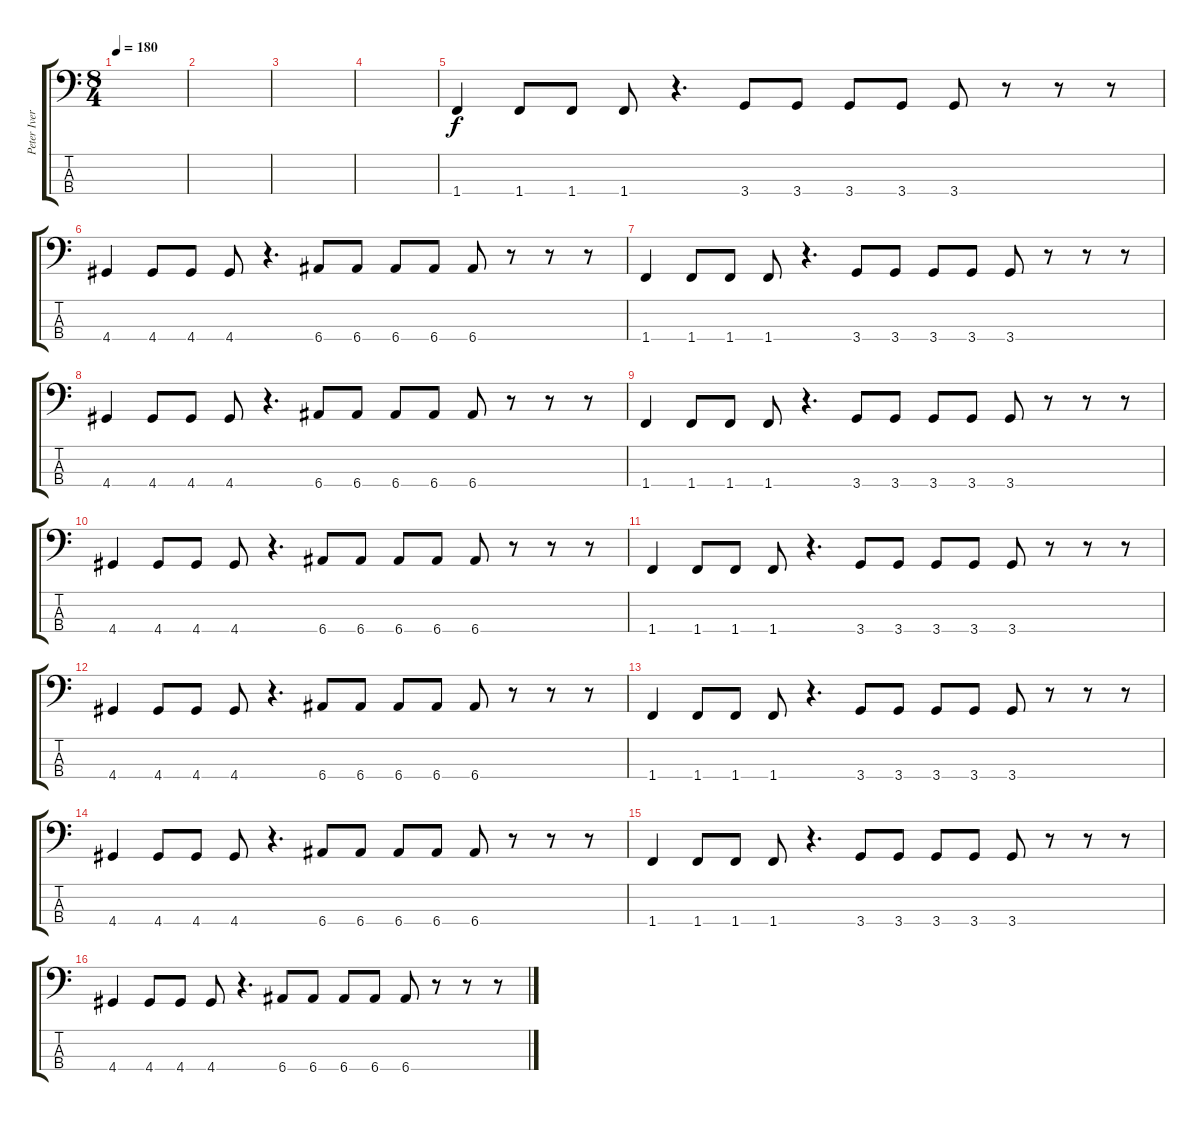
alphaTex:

\track ("Peter Ivers" "Peter Iver") {instrument electricbassfinger}
\staff {score tabs}
\tuning (G2 D2 A1 E1) {hide}
\ts (8 4)
\tempo 180
\clef f4
\ks c
|
|
|
|
1.4.4 1.4.8 1.4.8 1.4.8 r.4{d} 3.4.8 3.4.8 3.4.8 3.4.8 3.4.8 r.8 r.8 r.8 |
4.4.4 4.4.8 4.4.8 4.4.8 r.4{d} 6.4.8 6.4.8 6.4.8 6.4.8 6.4.8 r.8 r.8 r.8 |
1.4.4 1.4.8 1.4.8 1.4.8 r.4{d} 3.4.8 3.4.8 3.4.8 3.4.8 3.4.8 r.8 r.8 r.8 |
4.4.4 4.4.8 4.4.8 4.4.8 r.4{d} 6.4.8 6.4.8 6.4.8 6.4.8 6.4.8 r.8 r.8 r.8 |
1.4.4 1.4.8 1.4.8 1.4.8 r.4{d} 3.4.8 3.4.8 3.4.8 3.4.8 3.4.8 r.8 r.8 r.8 |
4.4.4 4.4.8 4.4.8 4.4.8 r.4{d} 6.4.8 6.4.8 6.4.8 6.4.8 6.4.8 r.8 r.8 r.8 |
1.4.4 1.4.8 1.4.8 1.4.8 r.4{d} 3.4.8 3.4.8 3.4.8 3.4.8 3.4.8 r.8 r.8 r.8 |
4.4.4 4.4.8 4.4.8 4.4.8 r.4{d} 6.4.8 6.4.8 6.4.8 6.4.8 6.4.8 r.8 r.8 r.8 |
1.4.4 1.4.8 1.4.8 1.4.8 r.4{d} 3.4.8 3.4.8 3.4.8 3.4.8 3.4.8 r.8 r.8 r.8 |
4.4.4 4.4.8 4.4.8 4.4.8 r.4{d} 6.4.8 6.4.8 6.4.8 6.4.8 6.4.8 r.8 r.8 r.8 |
1.4.4 1.4.8 1.4.8 1.4.8 r.4{d} 3.4.8 3.4.8 3.4.8 3.4.8 3.4.8 r.8 r.8 r.8 |
4.4.4 4.4.8 4.4.8 4.4.8 r.4{d} 6.4.8 6.4.8 6.4.8 6.4.8 6.4.8 r.8 r.8 r.8
